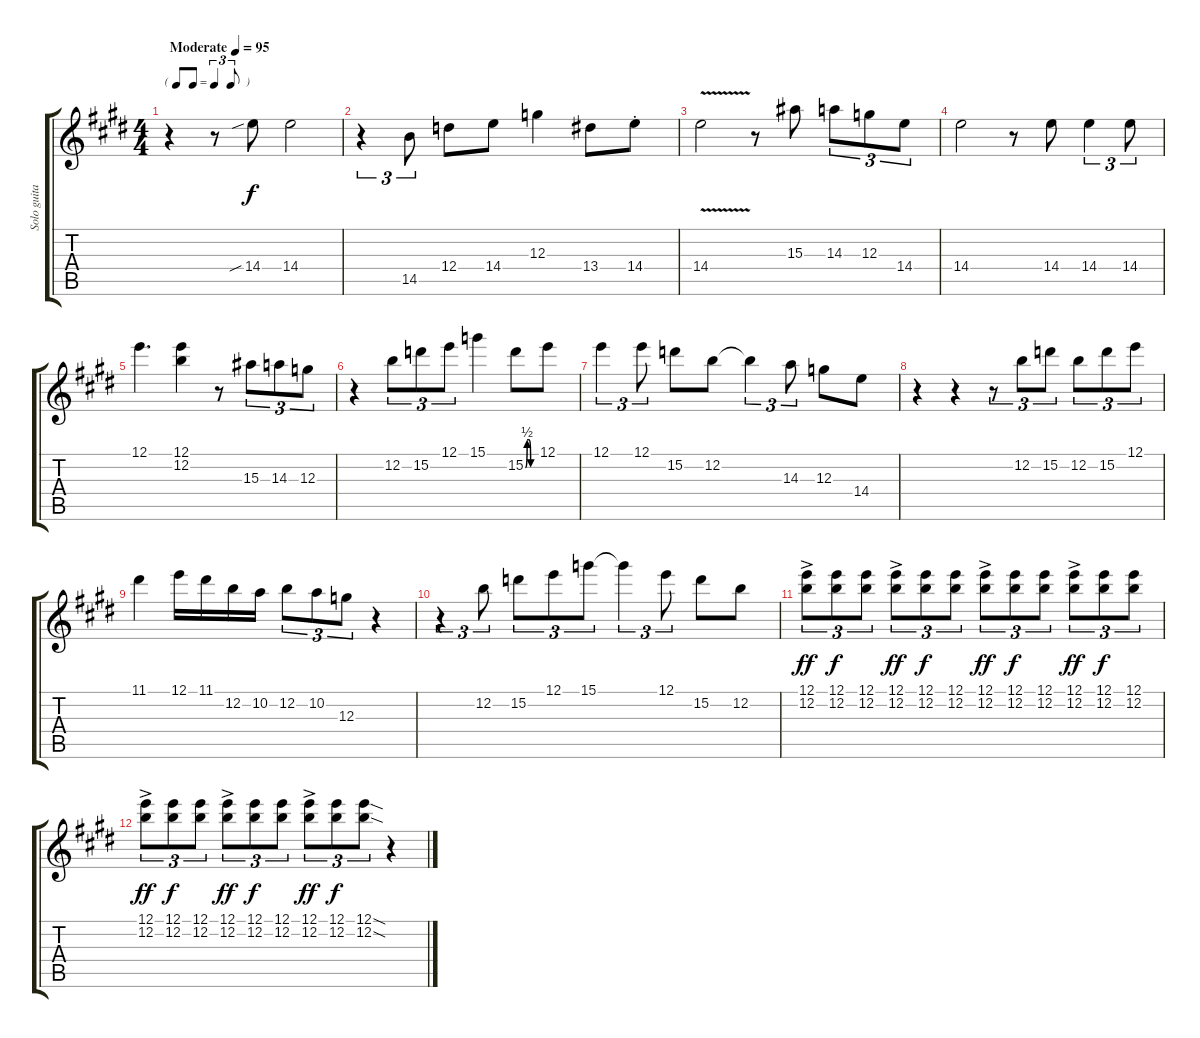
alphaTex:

\track ("Solo guitar" "Solo guita") {instrument electricguitarclean}
\staff {score tabs}
\tuning (E4 B3 G3 D3 A2 E2) {hide}
\ts (4 4)
\tf triplet8th
\tempo (95 "Moderate")
\clef g2
\ks e
r.4{dy f instrument electricguitarclean} r.8 14.4{sib}.8 14.4.2 |
r.4{tu (3 2)} 14.5.8{tu (3 2)} 12.4.8 14.4.8 12.3.4 13.4.8 14.4{st}.8 |
14.4{v}.2 r.8 15.3.8 14.3.8{tu (3 2)} 12.3.8{tu (3 2)} 14.4.8{tu (3 2)} |
14.4.2 r.8 14.4.8 14.4.4{tu (3 2)} 14.4.8{tu (3 2)} |
12.1.4{d} (12.1 12.2).4 r.8 15.3.8{tu (3 2)} 14.3.8{tu (3 2)} 12.3.8{tu (3 2)} |
r.4 12.2.8{tu (3 2)} 15.2.8{tu (3 2)} 12.1.8{tu (3 2)} 15.1.4 15.2{be (custom 0 0 10 2 20 2 30 0 60 0)}.8 12.1.8 |
12.1.4{tu (3 2)} 12.1.8{tu (3 2)} 15.2.8 12.2.8 12.2{t}.4{tu (3 2)} 14.3.8{tu (3 2)} 12.3.8 14.4.8 |
r.4 r.4 r.8{tu (3 2)} 12.2.8{tu (3 2)} 15.2.8{tu (3 2)} 12.2.8{tu (3 2)} 15.2.8{tu (3 2)} 12.1.8{tu (3 2)} |
11.1.4 12.1.16 11.1.16 12.2.16 10.2.16 12.2.8{tu (3 2)} 10.2.8{tu (3 2)} 12.3.8{tu (3 2)} r.4 |
r.4{tu (3 2)} 12.2.8{tu (3 2)} 15.2.8{tu (3 2)} 12.1.8{tu (3 2)} 15.1.8{tu (3 2)} 15.1{t}.4{tu (3 2)} 12.1.8{tu (3 2)} 15.2.8 12.2.8 |
(12.1{ac} 12.2{ac}).8{tu (3 2) dy ff} (12.1 12.2).8{tu (3 2) dy f} (12.1 12.2).8{tu (3 2)} (12.1{ac} 12.2{ac}).8{tu (3 2) dy ff} (12.1 12.2).8{tu (3 2) dy f} (12.1 12.2).8{tu (3 2)} (12.1{ac} 12.2{ac}).8{tu (3 2) dy ff} (12.1 12.2).8{tu (3 2) dy f} (12.1 12.2).8{tu (3 2)} (12.1{ac} 12.2{ac}).8{tu (3 2) dy ff} (12.1 12.2).8{tu (3 2) dy f} (12.1 12.2).8{tu (3 2)} |
(12.1{ac} 12.2{ac}).8{tu (3 2) dy ff} (12.1 12.2).8{tu (3 2) dy f} (12.1 12.2).8{tu (3 2)} (12.1{ac} 12.2{ac}).8{tu (3 2) dy ff} (12.1 12.2).8{tu (3 2) dy f} (12.1 12.2).8{tu (3 2)} (12.1{ac} 12.2{ac}).8{tu (3 2) dy ff} (12.1 12.2).8{tu (3 2) dy f} (12.1{sod} 12.2{sod}).8{tu (3 2)} r.4
